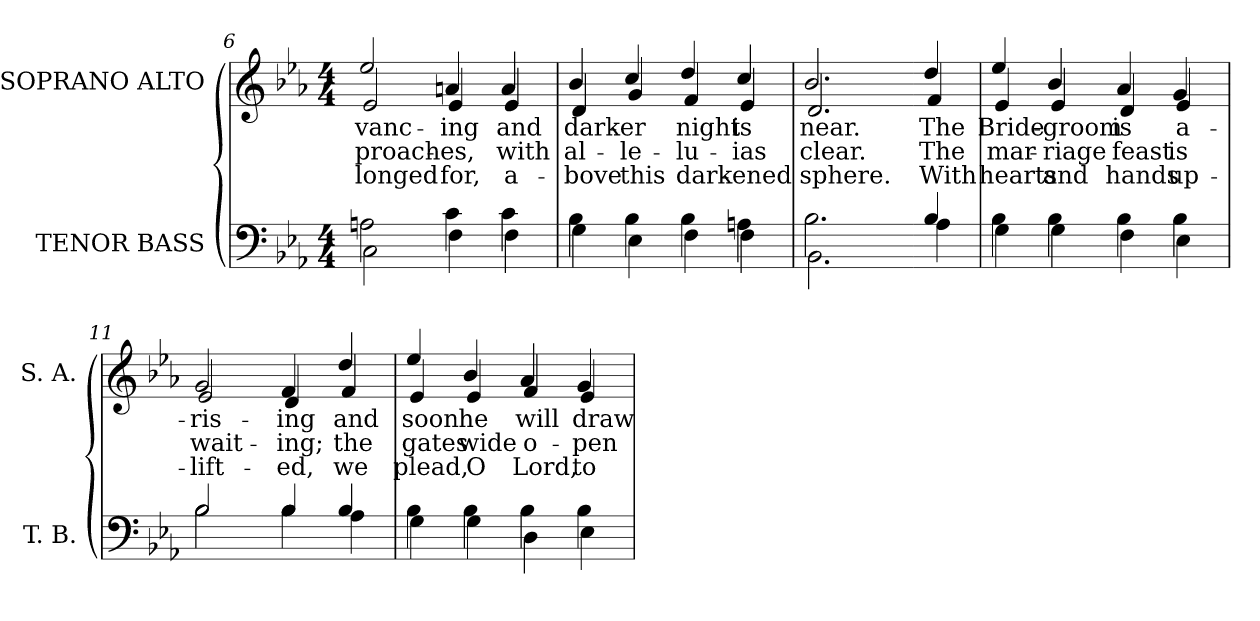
**kern	**kern	**text	**text	**text
*part2	*part1	*part1	*part1	*part1
*staff2	*staff1	*staff1	*staff1	*staff1
*I"TENOR BASS	*I"SOPRANO ALTO	*	*	*
*I'T. B.	*I'S. A.	*	*	*
*clefF4	*clefG2	*	*	*
*k[b-e-a-]	*k[b-e-a-]	*	*	*
*E-:	*E-:	*	*	*
*M4/4	*M4/4	*	*	*
=6	=6	=6	=6	=6
*^	*	*	*	*
!	!	!	!LO:LY:b:color=#000000	!LO:LY:b:color=#000000	!LO:LY:b:color=#000000
*	*	*^	*	*	*
2Ani\	2Ci\	2ee-i/	2e-i/	-vanc-	-proach-	longed
!	!	!	!	!LO:LY:b:color=#000000	!LO:LY:b:color=#000000	!LO:LY:b:color=#000000
4ci\	4Fi\	4ani/	4e-i/	-ing	-es,	for,
!	!	!	!	!LO:LY:b:color=#000000	!LO:LY:b:color=#000000	!LO:LY:b:color=#000000
4ci\	4Fi\	4ai/	4e-i/	and	with	a-
=7	=7	=7	=7	=7	=7	=7
!	!	!	!	!LO:LY:b:color=#000000	!LO:LY:b:color=#000000	!LO:LY:b:color=#000000
4B-i\	4Gi\	4b-i/	4di/	dark-	al-	-bove
!	!	!	!	!LO:LY:b:color=#000000	!LO:LY:b:color=#000000	!LO:LY:b:color=#000000
4B-i\	4E-i\	4cci/	4gi/	-er	-le-	this
!	!	!	!	!LO:LY:b:color=#000000	!LO:LY:b:color=#000000	!LO:LY:b:color=#000000
4B-i\	4Fi\	4ddi/	4fi/	night	-lu-	dark-
!	!	!	!	!LO:LY:b:color=#000000	!LO:LY:b:color=#000000	!LO:LY:b:color=#000000
4Ani\	4Fi\	4cci/	4e-i/	is	-ias	-ened
=8	=8	=8	=8	=8	=8	=8
!	!	!	!	!LO:LY:b:color=#000000	!LO:LY:b:color=#000000	!LO:LY:b:color=#000000
2.B-i\	2.BB-i\	2.b-i/	2.di/	near.	clear.	sphere.
!!LO:LB:g=z	!!
=9-	=9-	=9-	=9-	=9-	=9-	=9-
!	!	!	!	!LO:LY:b:color=#000000	!LO:LY:b:color=#000000	!LO:LY:b:color=#000000
4B-i/	4A-i\	4ddi/	4fi/	The	The	With
=10	=10	=10	=10	=10	=10	=10
!	!	!	!	!LO:LY:b:color=#000000	!LO:LY:b:color=#000000	!LO:LY:b:color=#000000
4B-i\	4Gi\	4ee-i/	4e-i/	Bride-	mar-	hearts
!	!	!	!	!LO:LY:b:color=#000000	!LO:LY:b:color=#000000	!LO:LY:b:color=#000000
4B-i\	4Gi\	4b-i/	4e-i/	-groom	-riage	and
!	!	!	!	!LO:LY:b:color=#000000	!LO:LY:b:color=#000000	!LO:LY:b:color=#000000
4B-i\	4Fi\	4a-i/	4di/	is	feast	hands
!	!	!	!	!LO:LY:b:color=#000000	!LO:LY:b:color=#000000	!LO:LY:b:color=#000000
4B-i\	4E-i\	4gi/	4e-i/	a-	is	up-
=11	=11	=11	=11	=11	=11	=11
!	!	!	!	!LO:LY:b:color=#000000	!LO:LY:b:color=#000000	!LO:LY:b:color=#000000
2B-i/	2B-i\	2gi/	2e-i/	-ris-	wait-	-lift-
!	!	!	!	!LO:LY:b:color=#000000	!LO:LY:b:color=#000000	!LO:LY:b:color=#000000
4B-i/	4B-i\	4fi/	4di/	-ing	-ing;	-ed,
!	!	!	!	!LO:LY:b:color=#000000	!LO:LY:b:color=#000000	!LO:LY:b:color=#000000
4B-i/	4A-i\	4ddi/	4fi/	and	the	we
=12	=12	=12	=12	=12	=12	=12
!	!	!	!	!LO:LY:b:color=#000000	!LO:LY:b:color=#000000	!LO:LY:b:color=#000000
4B-i\	4Gi\	4ee-i/	4e-i/	soon	gates	plead,
!	!	!	!	!LO:LY:b:color=#000000	!LO:LY:b:color=#000000	!LO:LY:b:color=#000000
4B-i\	4Gi\	4b-i/	4e-i/	he	wide	O
!	!	!	!	!LO:LY:b:color=#000000	!LO:LY:b:color=#000000	!LO:LY:b:color=#000000
4B-i\	4Di\	4a-i/	4fi/	will	o-	Lord,
!	!	!	!	!LO:LY:b:color=#000000	!LO:LY:b:color=#000000	!LO:LY:b:color=#000000
4B-i\	4E-i\	4gi/	4e-i/	draw	-pen	to
*v	*v	*	*	*	*	*
*	*v	*v	*	*	*
=	=	=	=	=
*-	*-	*-	*-	*-
